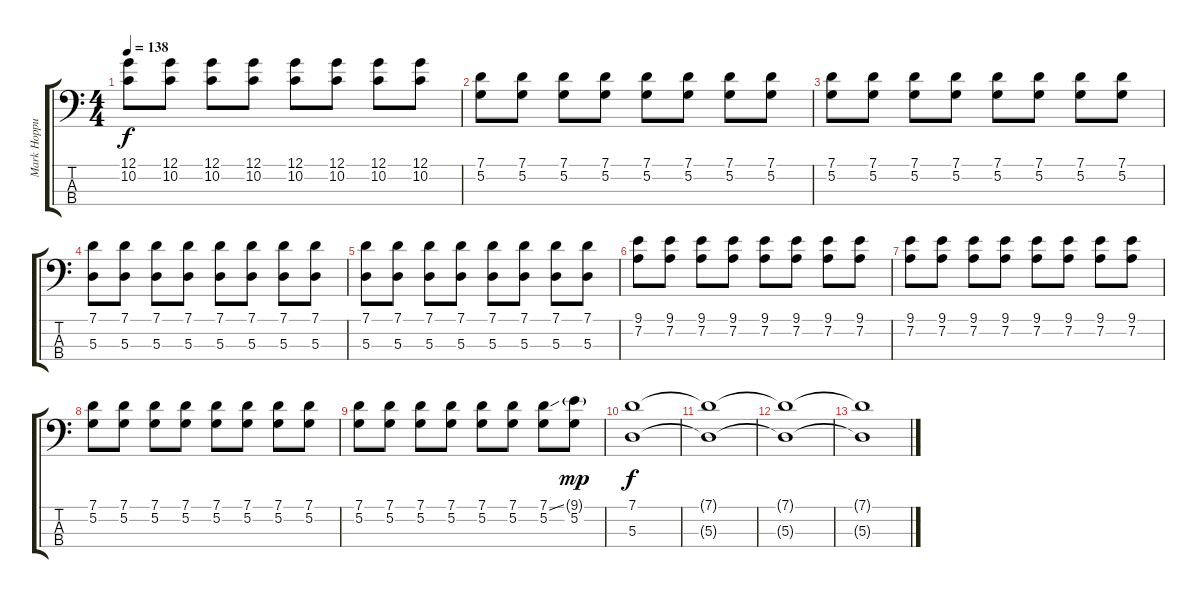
\track ("Mark Hoppus" "Mark Hoppu") {instrument electricbasspick}
\staff {score tabs}
\tuning (G2 D2 A1 E1) {hide}
\ts (4 4)
\tempo 138
\clef f4
\ks c
(12.1 10.2).8{dy f} (12.1 10.2).8 (12.1 10.2).8 (12.1 10.2).8 (12.1 10.2).8 (12.1 10.2).8 (12.1 10.2).8 (12.1 10.2).8 |
(7.1 5.2).8 (7.1 5.2).8 (7.1 5.2).8 (7.1 5.2).8 (7.1 5.2).8 (7.1 5.2).8 (7.1 5.2).8 (7.1 5.2).8 |
(7.1 5.2).8 (7.1 5.2).8 (7.1 5.2).8 (7.1 5.2).8 (7.1 5.2).8 (7.1 5.2).8 (7.1 5.2).8 (7.1 5.2).8 |
(7.1 5.3).8 (7.1 5.3).8 (7.1 5.3).8 (7.1 5.3).8 (7.1 5.3).8 (7.1 5.3).8 (7.1 5.3).8 (7.1 5.3).8 |
(7.1 5.3).8 (7.1 5.3).8 (7.1 5.3).8 (7.1 5.3).8 (7.1 5.3).8 (7.1 5.3).8 (7.1 5.3).8 (7.1 5.3).8 |
(9.1 7.2).8 (9.1 7.2).8 (9.1 7.2).8 (9.1 7.2).8 (9.1 7.2).8 (9.1 7.2).8 (9.1 7.2).8 (9.1 7.2).8 |
(9.1 7.2).8 (9.1 7.2).8 (9.1 7.2).8 (9.1 7.2).8 (9.1 7.2).8 (9.1 7.2).8 (9.1 7.2).8 (9.1 7.2).8 |
(7.1 5.2).8 (7.1 5.2).8 (7.1 5.2).8 (7.1 5.2).8 (7.1 5.2).8 (7.1 5.2).8 (7.1 5.2).8 (7.1 5.2).8 |
(7.1 5.2).8 (7.1 5.2).8 (7.1 5.2).8 (7.1 5.2).8 (7.1 5.2).8 (7.1 5.2).8 (7.1{ss} 5.2).8 (9.1{g} 5.2).8{dy mp} |
(7.1 5.3).1{dy f volume 0} |
(7.1{t} 5.3{t}).1 |
(7.1{t} 5.3{t}).1 |
(7.1{t} 5.3{t}).1
